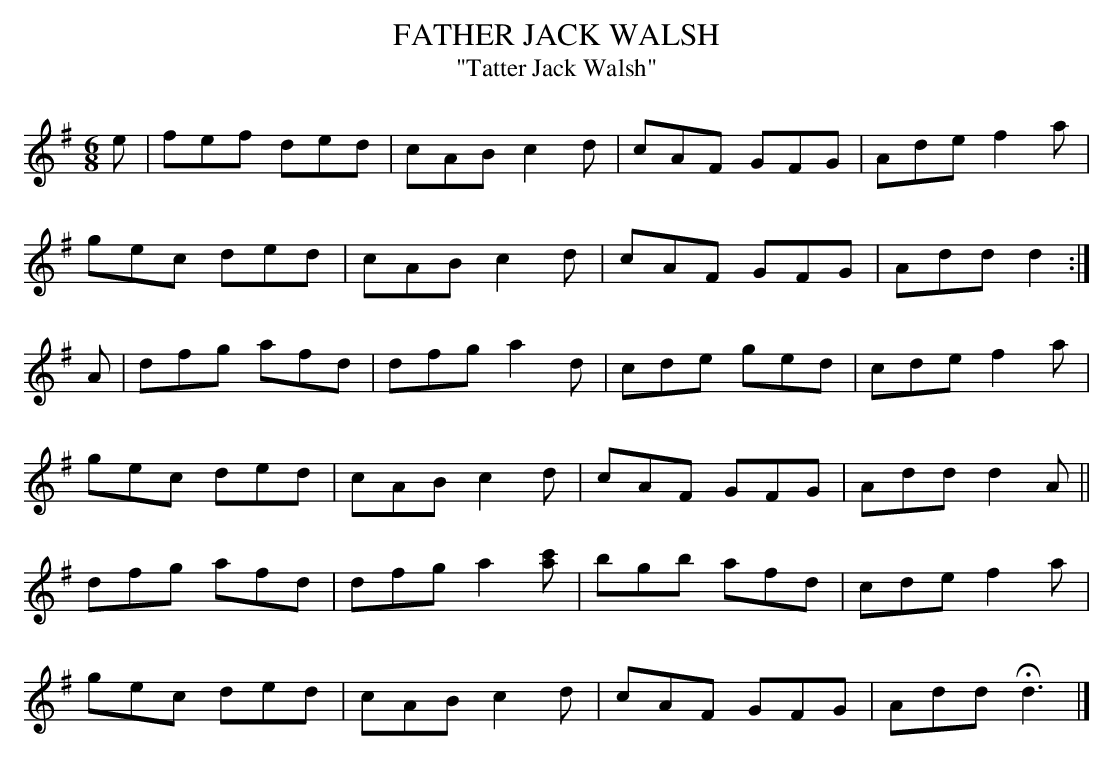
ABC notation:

X:1
T:FATHER JACK WALSH
T:"Tatter Jack Walsh"
M:6/8
L:1/8
K:Dmix
e|fef ded|cAB c2d|cAF GFG|Ade f2a|
gec ded|cAB c2d|cAF GFG|Add d2 :|
A|dfg afd|dfg a2d|cde ged|cde f2a|
gec ded|cAB c2d|cAF GFG|Add d2A ||
dfg afd|dfg a2[ac']|bgb afd|cde f2a|
gec ded|cAB c2d|cAF GFG|Add Hd3 |]
